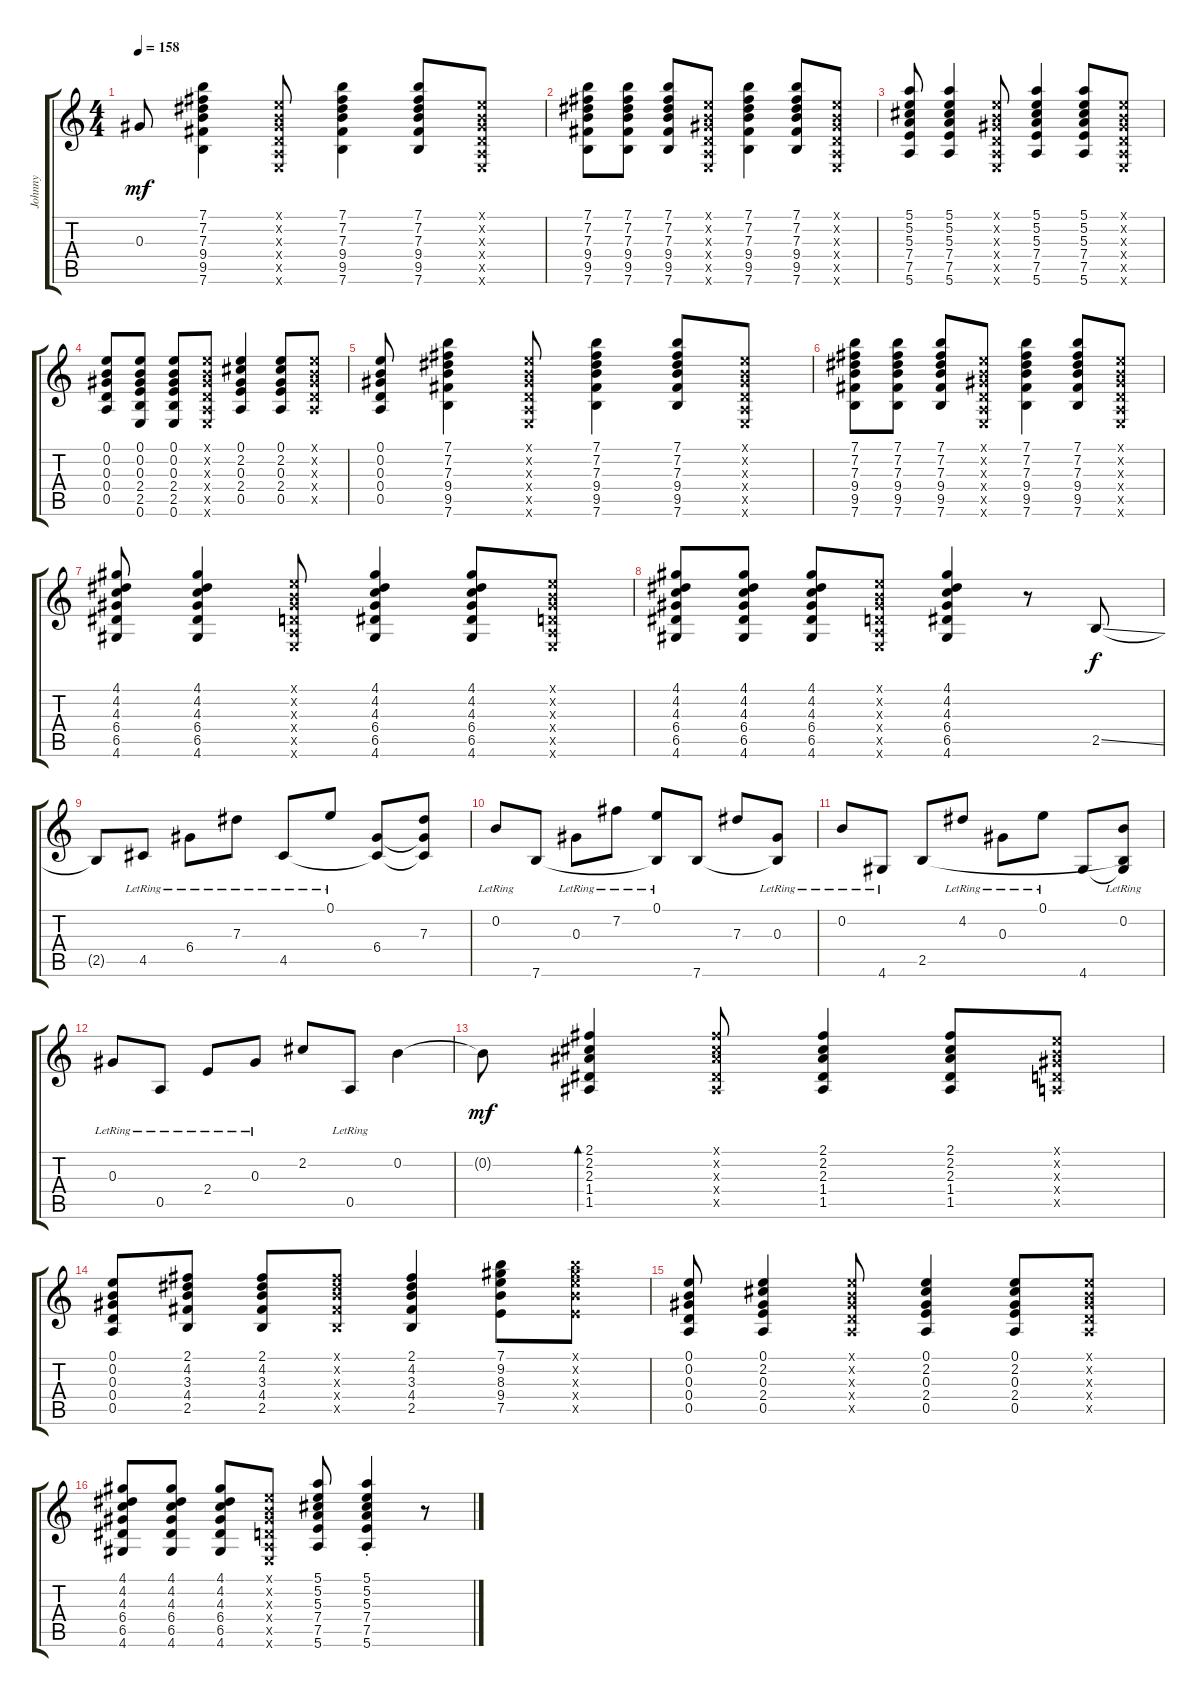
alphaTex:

\track ("Johnny" "Johnny") {instrument electricguitarclean}
\staff {score tabs}
\tuning (E4 B3 Ab3 D3 A2 E2) {hide}
\ts (4 4)
\tempo 158
\clef g2
\ks c
0.3{t}.8{dy mf} (7.1 7.2 7.3 9.4 9.5 7.6).4 (0.1{x} 0.2{x} 0.3{x} 0.4{x} 0.5{x} 0.6{x}).8 (7.1 7.2 7.3 9.4 9.5 7.6).4 (7.1 7.2 7.3 9.4 9.5 7.6).8 (0.1{x} 0.2{x} 0.3{x} 0.4{x} 0.5{x} 0.6{x}).8 |
(7.1 7.2 7.3 9.4 9.5 7.6).8 (7.1 7.2 7.3 9.4 9.5 7.6).8 (7.1 7.2 7.3 9.4 9.5 7.6).8 (0.1{x} 0.2{x} 0.3{x} 0.4{x} 0.5{x} 0.6{x}).8 (7.1 7.2 7.3 9.4 9.5 7.6).4 (7.1 7.2 7.3 9.4 9.5 7.6).8 (0.1{x} 0.2{x} 0.3{x} 0.4{x} 0.5{x} 0.6{x}).8 |
(5.1 5.2 5.3 7.4 7.5 5.6).8 (5.1 5.2 5.3 7.4 7.5 5.6).4 (0.1{x} 0.2{x} 0.3{x} 0.4{x} 0.5{x} 0.6{x}).8 (5.1 5.2 5.3 7.4 7.5 5.6).4 (5.1 5.2 5.3 7.4 7.5 5.6).8 (0.1{x} 0.2{x} 0.3{x} 0.4{x} 0.5{x} 0.6{x}).8 |
(0.1 0.2 0.3 0.4 0.5).8 (0.1 0.2 0.3 2.4 2.5 0.6).8 (0.1 0.2 0.3 2.4 2.5 0.6).8 (0.1{x} 0.2{x} 0.3{x} 0.4{x} 0.5{x} 0.6{x}).8 (0.1 2.2 0.3 2.4 0.5).4 (0.1 2.2 0.3 2.4 0.5).8 (0.1{x} 0.2{x} 0.3{x} 0.4{x} 0.5{x}).8 |
(0.1 0.2 0.3 0.4 0.5).8 (7.1 7.2 7.3 9.4 9.5 7.6).4 (0.1{x} 0.2{x} 0.3{x} 0.4{x} 0.5{x} 0.6{x}).8 (7.1 7.2 7.3 9.4 9.5 7.6).4 (7.1 7.2 7.3 9.4 9.5 7.6).8 (0.1{x} 0.2{x} 0.3{x} 0.4{x} 0.5{x} 0.6{x}).8 |
(7.1 7.2 7.3 9.4 9.5 7.6).8 (7.1 7.2 7.3 9.4 9.5 7.6).8 (7.1 7.2 7.3 9.4 9.5 7.6).8 (0.1{x} 0.2{x} 0.3{x} 0.4{x} 0.5{x} 0.6{x}).8 (7.1 7.2 7.3 9.4 9.5 7.6).4 (7.1 7.2 7.3 9.4 9.5 7.6).8 (0.1{x} 0.2{x} 0.3{x} 0.4{x} 0.5{x} 0.6{x}).8 |
(4.1 4.2 4.3 6.4 6.5 4.6).8 (4.1 4.2 4.3 6.4 6.5 4.6).4 (0.1{x} 0.2{x} 0.3{x} 0.4{x} 0.5{x} 0.6{x}).8 (4.1 4.2 4.3 6.4 6.5 4.6).4 (4.1 4.2 4.3 6.4 6.5 4.6).8 (0.1{x} 0.2{x} 0.3{x} 0.4{x} 0.5{x} 0.6{x}).8 |
(4.1 4.2 4.3 6.4 6.5 4.6).8 (4.1 4.2 4.3 6.4 6.5 4.6).8 (4.1 4.2 4.3 6.4 6.5 4.6).8 (0.1{x} 0.2{x} 0.3{x} 0.4{x} 0.5{x} 0.6{x}).8 (4.1 4.2 4.3 6.4 6.5 4.6).4 r.8 2.5{ss}.8{dy f} |
2.5{t}.8 4.5{lr}.8 6.4{lr}.8 7.3{lr}.8 4.5{lr}.8 0.1{lr}.8 (6.4 4.5{t}).8 (7.3 6.4{t} 4.5{t}).8 |
0.2{lr}.8 7.6.8 0.3{lr}.8 7.2{lr}.8 (0.1{lr} 7.6{t}).8 7.6.8 7.3.8 (0.3{lr} 7.6{t}).8 |
0.2{lr}.8 4.6{lr}.8 2.5.8 4.2{lr}.8 0.3{lr}.8 0.1{lr}.8 4.6.8 (0.2{lr} 2.5{t} 4.6{t}).8 |
0.3{lr}.8 0.5{lr}.8 2.4{lr}.8 0.3{lr}.8 2.2.8 0.5{lr}.8 0.2.4 |
0.2{t}.8{dy mf} (2.1 2.2 2.3 1.4 1.5).4{bd 120} (2.1{x} 2.2{x} 2.3{x} 1.4{x} 1.5{x}).8 (2.1 2.2 2.3 1.4 1.5).4 (2.1 2.2 2.3 1.4 1.5).8 (0.1{x} 0.2{x} 0.3{x} 0.4{x} 0.5{x}).8 |
(0.1 0.2 0.3 0.4 0.5).8 (2.1 4.2 3.3 4.4 2.5).8 (2.1 4.2 3.3 4.4 2.5).8 (2.1{x} 4.2{x} 3.3{x} 4.4{x} 2.5{x}).8 (2.1 4.2 3.3 4.4 2.5).4 (7.1 9.2 8.3 9.4 7.5).8 (7.1{x} 9.2{x} 8.3{x} 9.4{x} 7.5{x}).8 |
(0.1 0.2 0.3 0.4 0.5).8 (0.1 2.2 0.3 2.4 0.5).4 (0.1{x} 0.2{x} 0.3{x} 0.4{x} 0.5{x}).8 (0.1 2.2 0.3 2.4 0.5).4 (0.1 2.2 0.3 2.4 0.5).8 (0.1{x} 0.2{x} 0.3{x} 0.4{x} 0.5{x}).8 |
(4.1 4.2 4.3 6.4 6.5 4.6).8 (4.1 4.2 4.3 6.4 6.5 4.6).8 (4.1 4.2 4.3 6.4 6.5 4.6).8 (0.1{x} 0.2{x} 0.3{x} 0.4{x} 0.5{x} 0.6{x}).8 (5.1 5.2 5.3 7.4 7.5 5.6).8 (5.1{st} 5.2 5.3 7.4 7.5 5.6{st}).4 r.8
